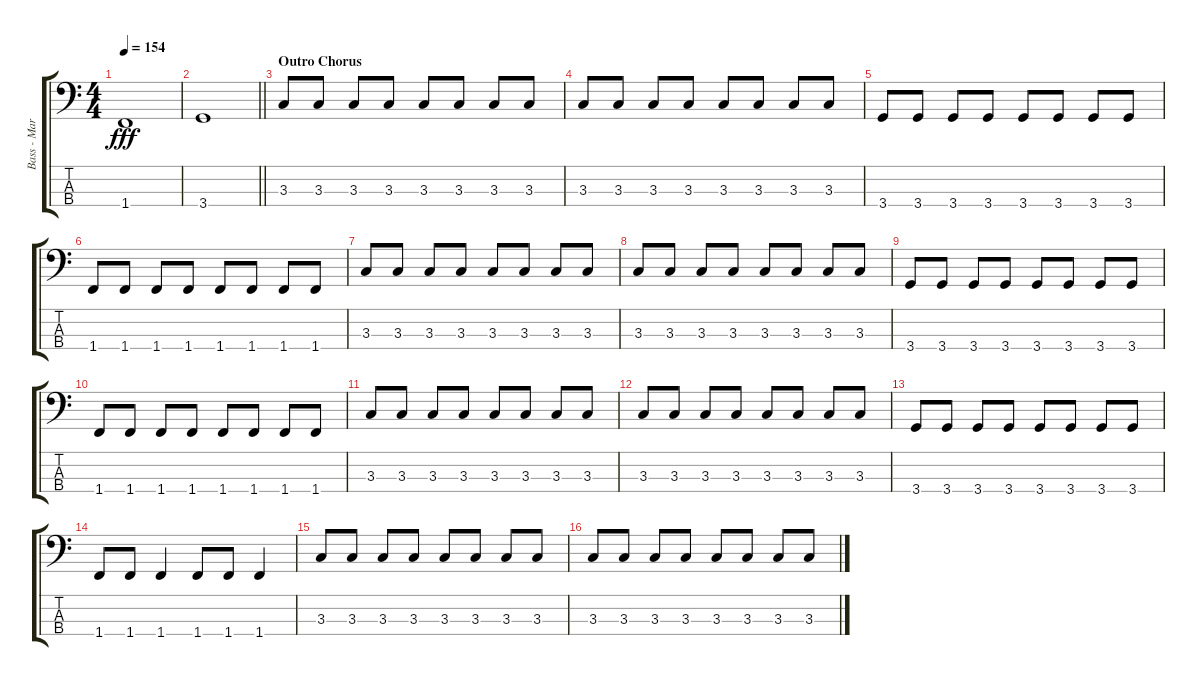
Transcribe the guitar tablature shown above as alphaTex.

\track ("Bass - Mark" "Bass - Mar") {instrument electricbasspick}
\staff {score tabs}
\tuning (G2 D2 A1 E1) {hide}
\ts (4 4)
\tempo 154
\clef f4
\ks c
1.4.1{dy fff} |
\barLineRight lightlight
3.4.1 |
\section ("" "Outro Chorus ")
3.3.8 3.3.8 3.3.8 3.3.8 3.3.8 3.3.8 3.3.8 3.3.8 |
3.3.8 3.3.8 3.3.8 3.3.8 3.3.8 3.3.8 3.3.8 3.3.8 |
3.4.8 3.4.8 3.4.8 3.4.8 3.4.8 3.4.8 3.4.8 3.4.8 |
1.4.8 1.4.8 1.4.8 1.4.8 1.4.8 1.4.8 1.4.8 1.4.8 |
3.3.8 3.3.8 3.3.8 3.3.8 3.3.8 3.3.8 3.3.8 3.3.8 |
3.3.8 3.3.8 3.3.8 3.3.8 3.3.8 3.3.8 3.3.8 3.3.8 |
3.4.8 3.4.8 3.4.8 3.4.8 3.4.8 3.4.8 3.4.8 3.4.8 |
1.4.8 1.4.8 1.4.8 1.4.8 1.4.8 1.4.8 1.4.8 1.4.8 |
3.3.8 3.3.8 3.3.8 3.3.8 3.3.8 3.3.8 3.3.8 3.3.8 |
3.3.8 3.3.8 3.3.8 3.3.8 3.3.8 3.3.8 3.3.8 3.3.8 |
3.4.8 3.4.8 3.4.8 3.4.8 3.4.8 3.4.8 3.4.8 3.4.8 |
1.4.8 1.4.8 1.4.4 1.4.8 1.4.8 1.4.4 |
3.3.8 3.3.8 3.3.8 3.3.8 3.3.8 3.3.8 3.3.8 3.3.8 |
3.3.8 3.3.8 3.3.8 3.3.8 3.3.8 3.3.8 3.3.8 3.3.8
